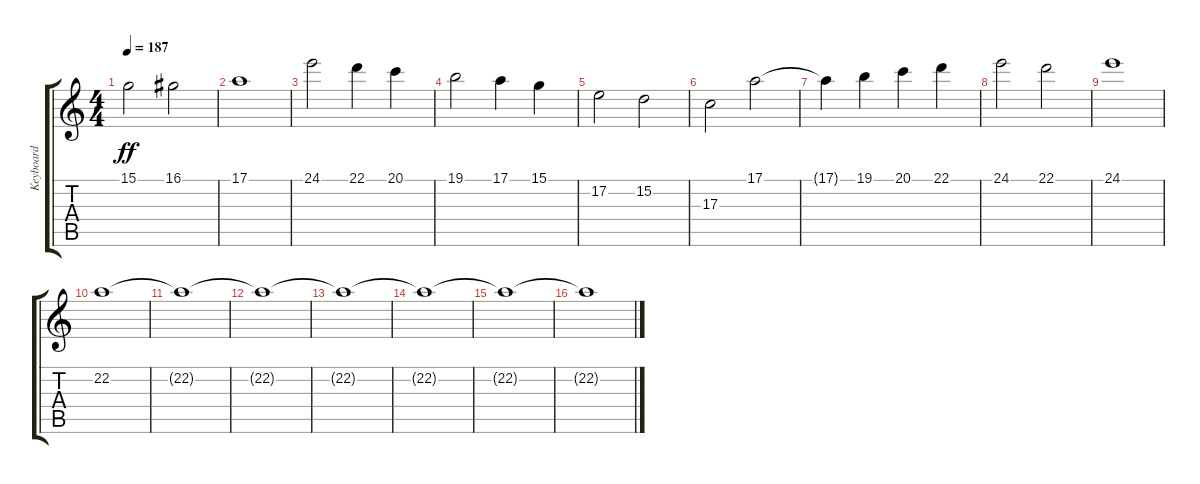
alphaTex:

\track ("Keyboard" "Keyboard") {instrument acousticgrandpiano}
\staff {score tabs}
\tuning (E4 B3 G3 D3 A2 E2) {hide}
\ts (4 4)
\tempo 187
\clef g2
\ks c
15.1{t}.2{dy ff} 16.1.2 |
17.1.1 |
24.1.2 22.1.4 20.1.4 |
19.1.2 17.1.4 15.1.4 |
17.2.2 15.2.2 |
17.3.2 17.1.2 |
17.1{t}.4 19.1.4 20.1.4 22.1.4 |
24.1.2 22.1.2 |
24.1.1 |
22.2.1 |
22.2{t}.1 |
22.2{t}.1 |
22.2{t}.1 |
22.2{t}.1 |
22.2{t}.1 |
22.2{t}.1
